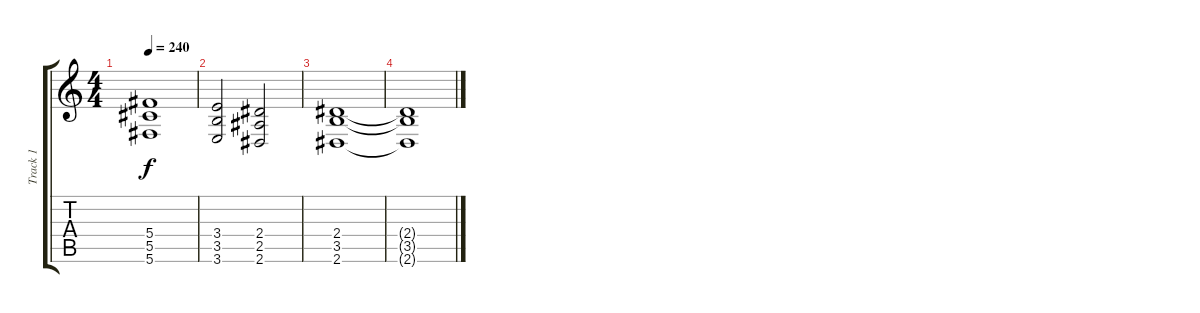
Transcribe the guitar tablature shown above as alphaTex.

\track ("Track 1" "Track 1") {instrument distortionguitar}
\staff {score tabs}
\tuning (Eb4 Bb3 Gb3 Db3 Ab2 Db2) {hide}
\ts (4 4)
\tempo 240
\clef g2
\ks c
(5.4 5.5 5.6).1{dy f} |
(3.4 3.5 3.6).2 (2.4 2.5 2.6).2 |
(2.4 3.5 2.6).1 |
(2.4{t} 3.5{t} 2.6{t}).1
